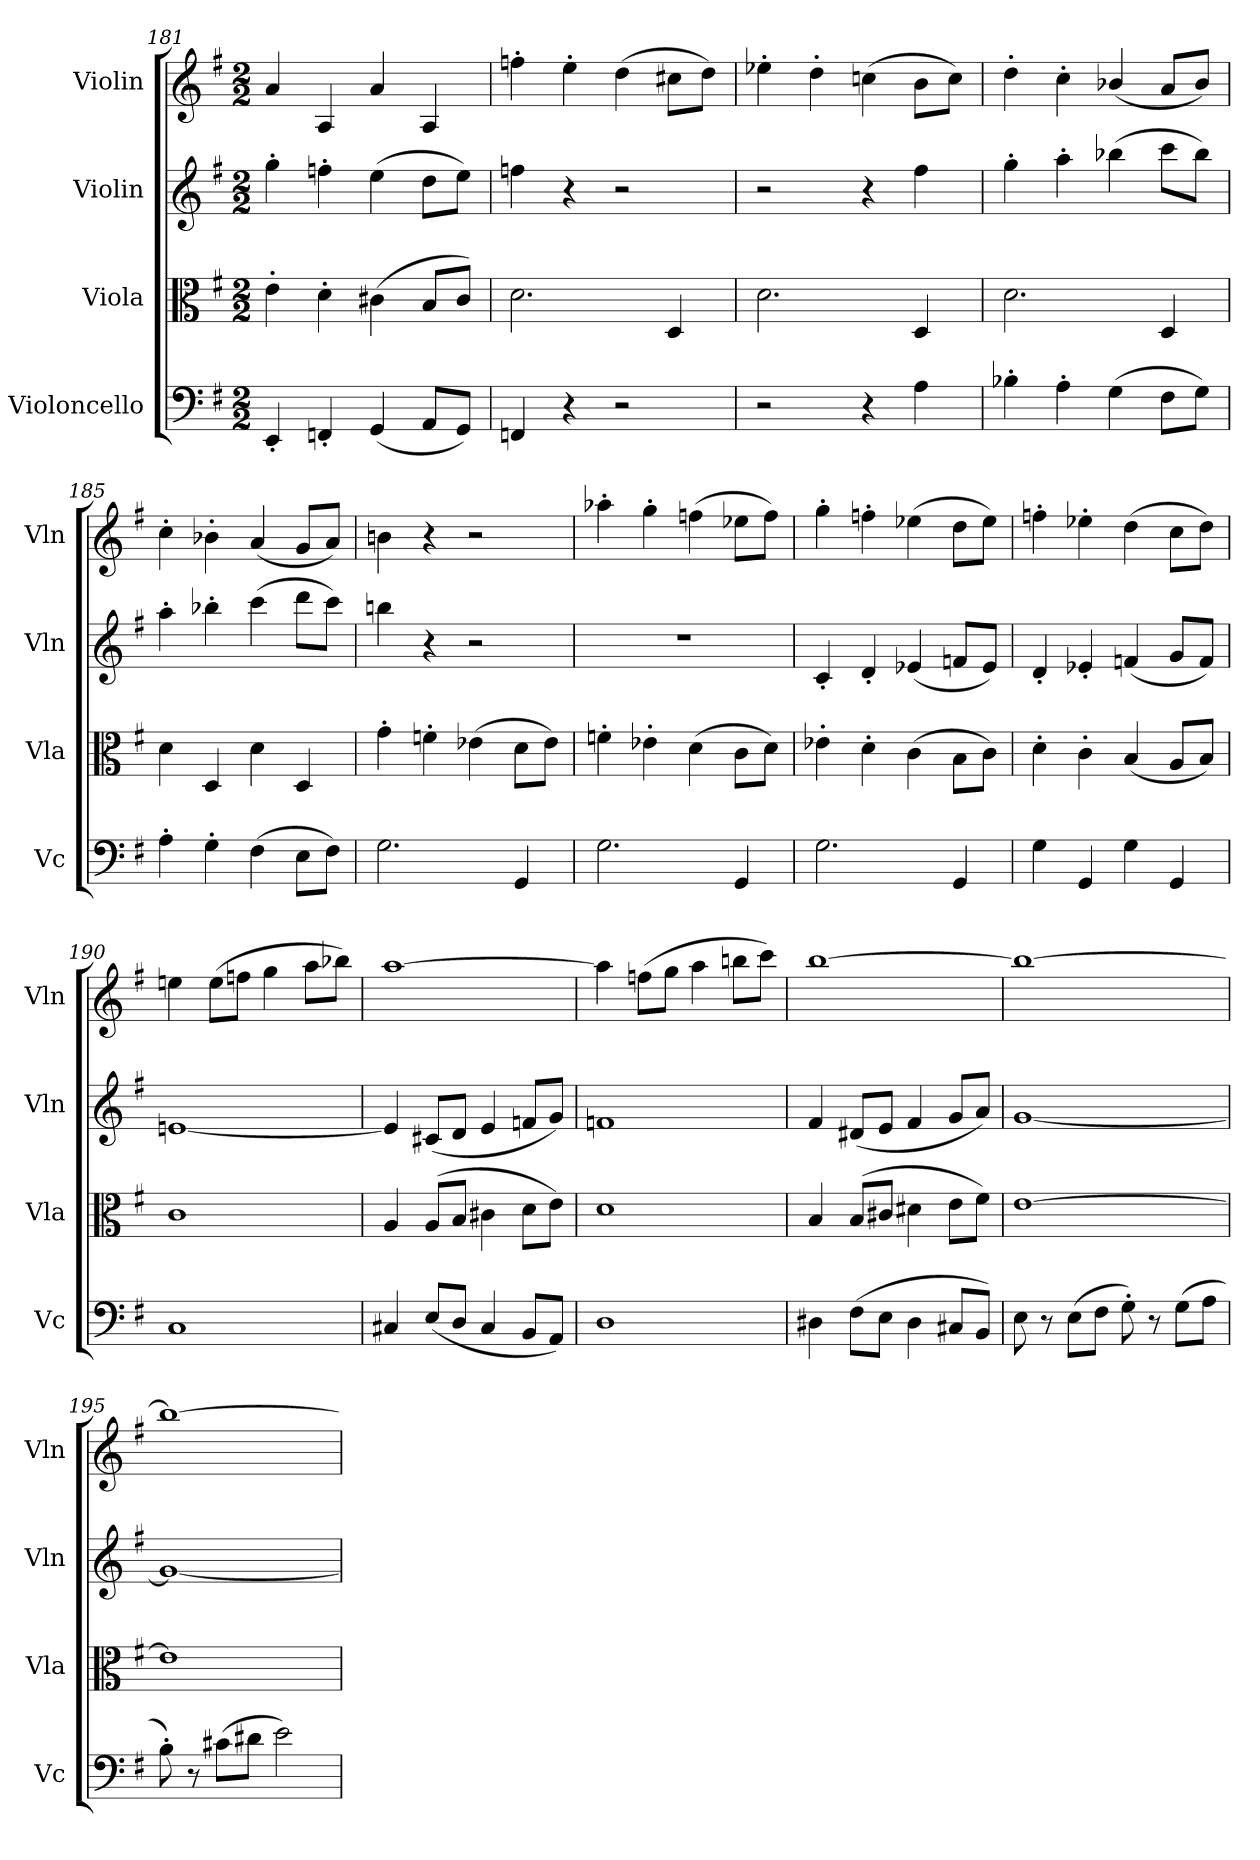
**kern	**kern	**kern	**kern
*part4	*part3	*part2	*part1
*staff4	*staff3	*staff2	*staff1
*I"Violoncello	*I"Viola	*I"Violin	*I"Violin
*I'Vc	*I'Vla	*I'Vln	*I'Vln
*clefF4	*clefC3	*clefG2	*clefG2
*k[f#]	*k[f#]	*k[f#]	*k[f#]
*e:	*e:	*e:	*e:
*M2/2	*M2/2	*M2/2	*M2/2
=181	=181	=181	=181
4EE'/	4e'\	4gg'\	4a/
4FFn'/	4d'\	4ffn'\	4A/
(4GG/	(4c#X\	(4ee\	4a/
8AA/L	8B/L	8dd\L	4A/
8GG/J)	8c#\J)	8ee\J)	.
=182	=182	=182	=182
4FFn/	2.d\	4ffn\	4ffn'\
4r	.	4r	4ee'\
2r	.	2r	(4dd\
.	4D/	.	8cc#X\L
.	.	.	8dd\J)
=183	=183	=183	=183
2r	2.d\	2r	4ee-X'\
.	.	.	4dd'\
4r	.	4r	(4ccn\
4A\	4D/	4ff#\	8b\L
.	.	.	8cc\J)
=184	=184	=184	=184
4B-X'\	2.d\	4gg'\	4dd'\
4A'\	.	4aa'\	4cc'\
(4G\	.	(4bb-X\	(4b-X/
8F#\L	4D/	8ccc\L	8a/L
8G\J)	.	8bb-\J)	8b-\J)
=185	=185	=185	=185
4A'\	4d\	4aa'\	4cc'\
4G'\	4D/	4bb-X'\	4b-X'\
(4F#\	4d\	(4ccc\	(4a/
8E\L	4D/	8ddd\L	8g/L
8F#\J)	.	8ccc\J)	8a/J)
=186	=186	=186	=186
2.G\	4g'\	4bbn\	4bn\
.	4fn'\	4r	4r
.	(4e-X\	2r	2r
4GG/	8d\L	.	.
.	8e-\J)	.	.
=187	=187	=187	=187
2.G\	4fn'\	1r	4aa-X'\
.	4e-X'\	.	4gg'\
.	(4d\	.	(4ffn\
4GG/	8c\L	.	8ee-X\L
.	8d\J)	.	8ff\J)
=188	=188	=188	=188
2.G\	4e-X'\	4c'/	4gg'\
.	4d'\	4d'/	4ffn'\
.	(4c\	(4e-X/	(4ee-X\
4GG/	8B\L	8fn/L	8dd\L
.	8c\J)	8e-/J)	8ee-\J)
=189	=189	=189	=189
4G\	4d'\	4d'/	4ffn'\
4GG/	4c'\	4e-X'/	4ee-X'\
4G\	(4B/	(4fn/	(4dd\
4GG/	8A/L	8g/L	8cc\L
.	8B/J)	8f/J)	8dd\J)
=190	=190	=190	=190
1C	1c	[1en	4een\
.	.	.	(8ee\L
.	.	.	8ffn\J
.	.	.	4gg\
.	.	.	8aa\L
.	.	.	8bb-X\J)
=191	=191	=191	=191
4C#X/	4A/	4e/]	[1aa
(8E\L	(8A/L	(8c#X/L	.
8D/J	8B/J	8d/J	.
4C#/	4c#X\	4e/	.
8BB/L	8d\L	8fn/L	.
8AA/J)	8e\J)	8g/J)	.
=192	=192	=192	=192
1D	1d	1fn	4aa\]
.	.	.	(8ffn\L
.	.	.	8gg\J
.	.	.	4aa\
.	.	.	8bbn\L
.	.	.	8ccc\J)
=193	=193	=193	=193
4D#X\	4B/	4f#/	[1bb
(8F#\L	(8B/L	(8d#X/L	.
8E\J	8c#X\J	8e/J	.
4D#\	4d#X\	4f#/	.
8C#X/L	8e\L	8g/L	.
8BB/J)	8f#\J)	8a/J)	.
=194	=194	=194	=194
8E\	[1e	[1g	1bb_
8r	.	.	.
(8E\L	.	.	.
8F#\J	.	.	.
8G'\)	.	.	.
8r	.	.	.
(8G\L	.	.	.
8A\J	.	.	.
=195	=195	=195	=195
8B'\)	1e]	1g_	1bb_
8r	.	.	.
(8c#X\L	.	.	.
8d#X\J	.	.	.
2e\)	.	.	.
=	=	=	=
*-	*-	*-	*-
